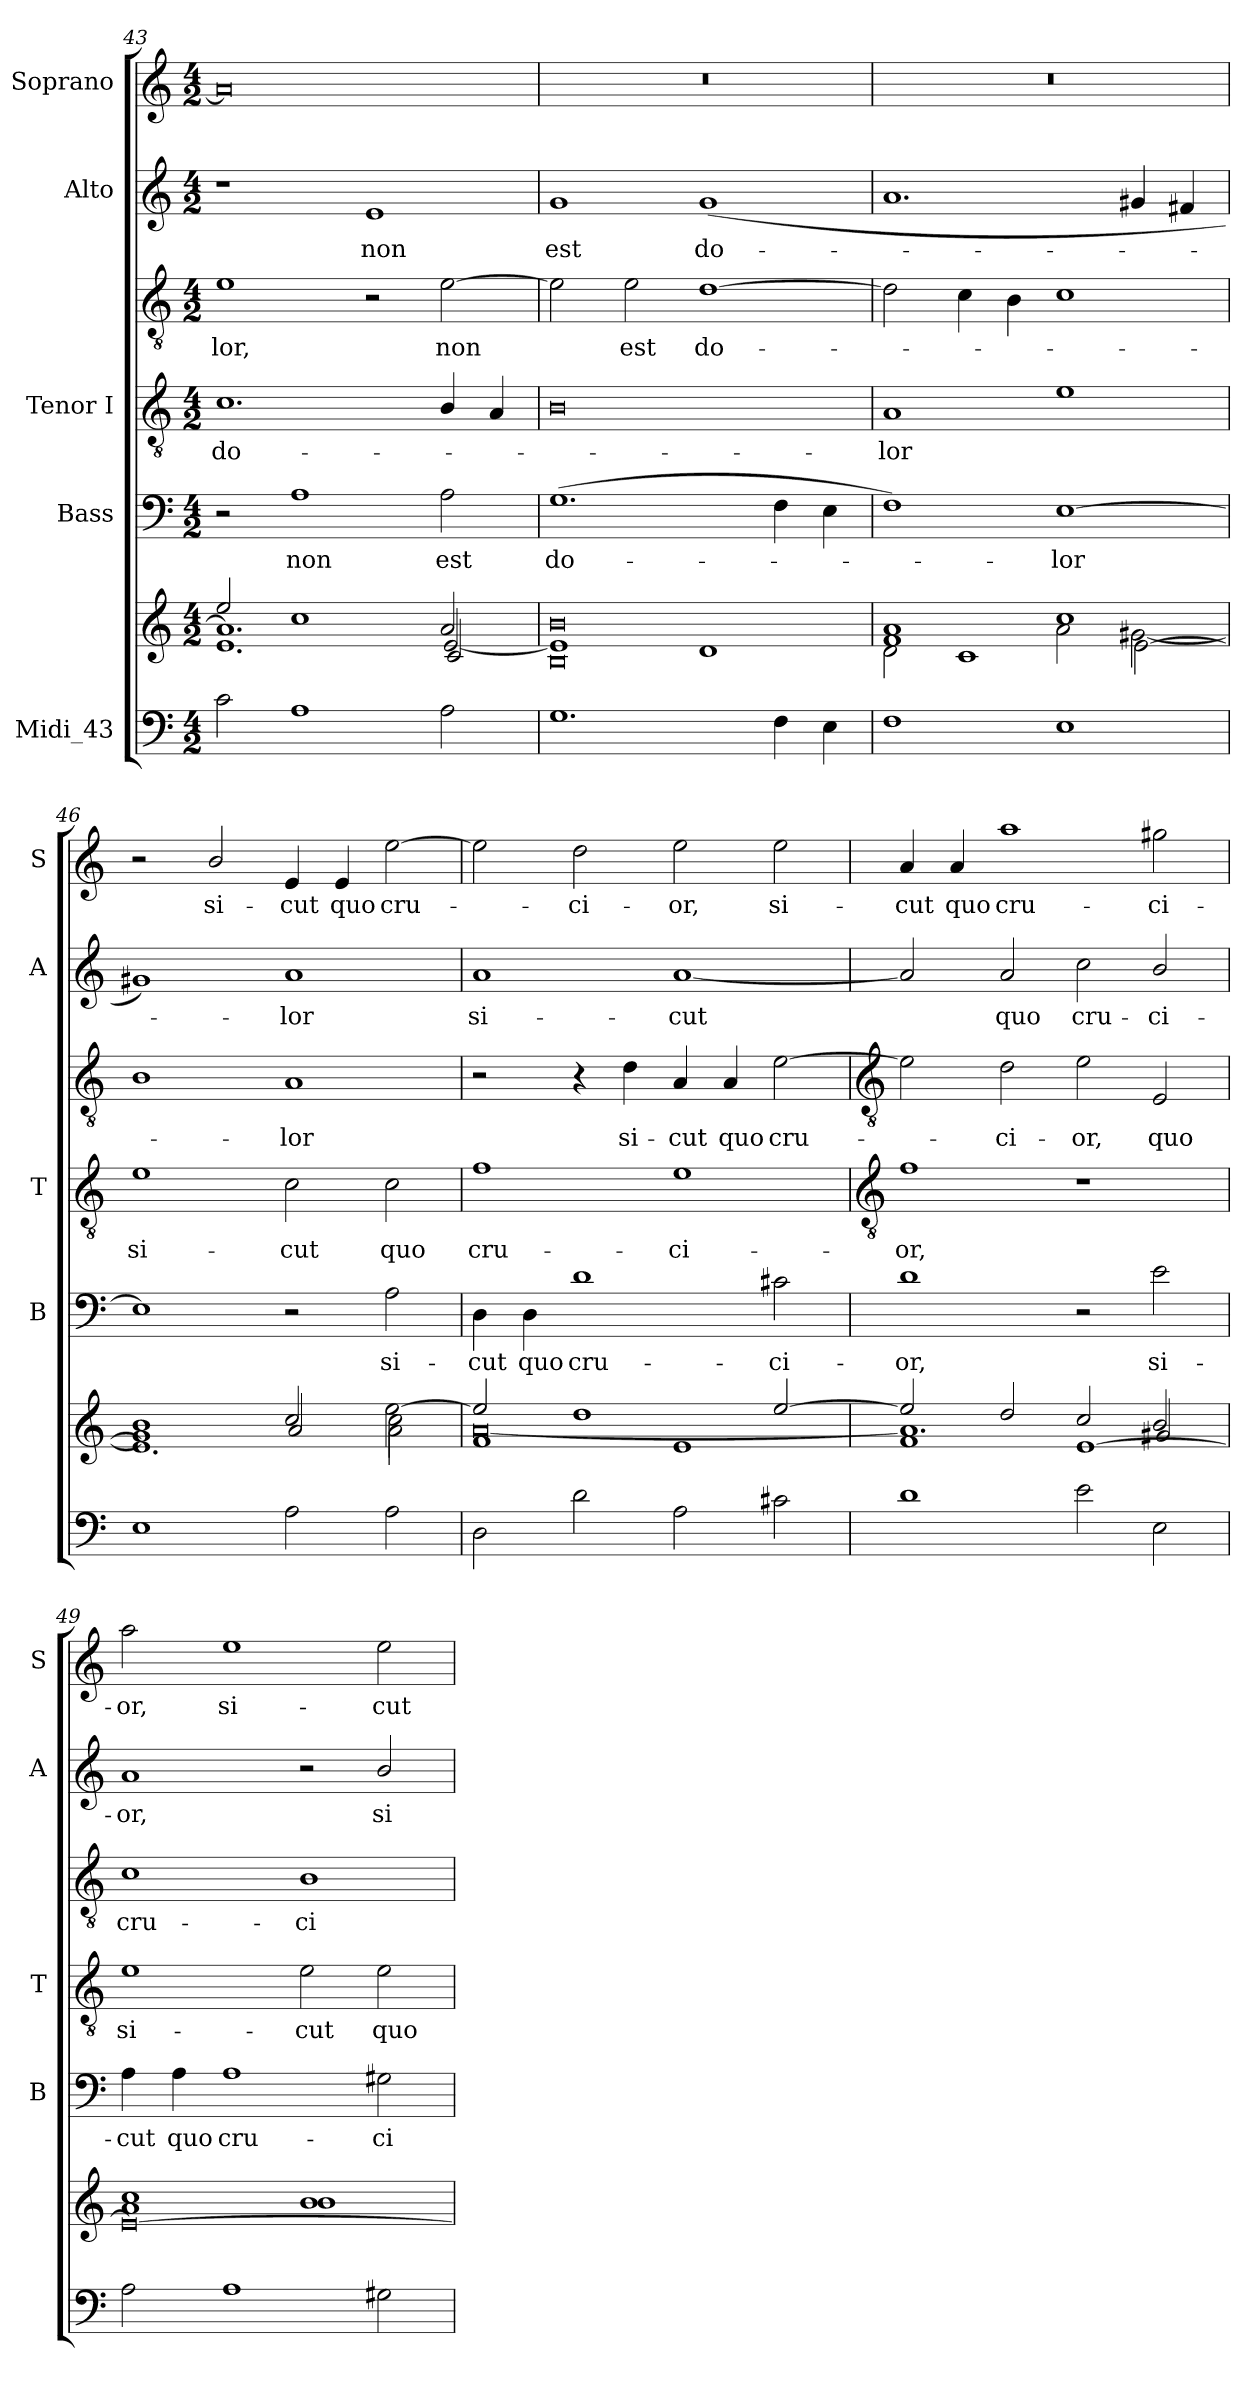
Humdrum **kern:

**kern	**kern	**kern	**text	**kern	**text	**kern	**text	**kern	**text	**kern	**text
*part5	*part5	*part4	*part4	*part3	*part3	*part3	*part3	*part2	*part2	*part1	*part1
*staff7	*staff6	*staff5	*staff5	*staff4	*staff4	*staff3	*staff3	*staff2	*staff2	*staff1	*staff1
*I"Midi_43	*	*I"Bass	*	*I"Tenor I	*	*	*	*I"Alto	*	*I"Soprano	*
*	*	*I'B	*	*I'T	*	*	*	*I'A	*	*I'S	*
*clefF4	*clefG2	*clefF4	*	*clefGv2	*	*clefGv2	*	*clefG2	*	*clefG2	*
*k[]	*k[]	*k[]	*	*k[]	*	*k[]	*	*k[]	*	*k[]	*
*C:	*C:	*C:	*	*C:	*	*C:	*	*C:	*	*C:	*
*M4/2	*M4/2	*M4/2	*	*M4/2	*	*M4/2	*	*M4/2	*	*M4/2	*
=43	=43	=43	=43	=43	=43	=43	=43	=43	=43	=43	=43
*	*^	*	*	*	*	*	*	*	*	*	*
*	*	*^	*	*	*	*	*	*	*	*	*	*
!	!	!	!	!	!	!	!LO:LY:b	!	!LO:LY:b	!	!	!	!
2c	2ee/	1.a\]	1.e\	2r	.	1.c	do-	1e	lor,	1r	.	0a]	.
!	!	!	!	!	!LO:LY:b	!	!	!	!	!	!	!	!
1A	1cc/	.	.	1A	non	.	.	.	.	.	.	.	.
!	!	!	!	!	!	!	!	!	!	!	!LO:LY:b	!	!
.	.	.	.	.	.	.	.	2r	.	1e	non	.	.
!	!	!	!	!	!LO:LY:b	!	!	!	!LO:LY:b	!	!	!	!
2A	2a/	[2e/	2c/	2A	est	4B/	.	[2e	non	.	.	.	.
.	.	.	.	.	.	4A	.	.	.	.	.	.	.
=44	=44	=44	=44	=44	=44	=44	=44	=44	=44	=44	=44	=44	=44
!	!	!	!	!	!LO:LY:b	!	!	!	!	!	!LO:LY:b	!	!
1.G	0b/	1e\]	0B\	(>1.G	do-	0B/	.	2e]	.	1g	est	0r	.
!	!	!	!	!	!	!	!	!	!LO:LY:b	!	!	!	!
.	.	.	.	.	.	.	.	2e	est	.	.	.	.
!	!	!	!	!	!	!	!	!	!LO:LY:b	!	!LO:LY:b	!	!
.	.	1d\	.	.	.	.	.	(>[1d	do-	(<1g	do-	.	.
4F	.	.	.	4F	.	.	.	.	.	.	.	.	.
4E	.	.	.	4E	.	.	.	.	.	.	.	.	.
=45	=45	=45	=45	=45	=45	=45	=45	=45	=45	=45	=45	=45	=45
!	!	!	!	!	!	!	!LO:LY:b	!	!	!	!	!	!
1F	1a/	1f\	2d\	1F)	.	1A\	lor	2d]	.	1.a	.	0r	.
.	.	.	1c\	.	.	.	.	4c	.	.	.	.	.
.	.	.	.	.	.	.	.	4B	.	.	.	.	.
!	!	!	!	!	!LO:LY:b	!	!	!	!	!	!	!	!
1E	1cc/	2a\	.	[1E	lor	1e)	.	1c	.	.	.	.	.
.	.	[2g#X\	[2e\	.	.	.	.	.	.	4g#X	.	.	.
.	.	.	.	.	.	.	.	.	.	4f#X	.	.	.
=46	=46	=46	=46	=46	=46	=46	=46	=46	=46	=46	=46	=46	=46
!	!	!	!	!	!	!	!LO:LY:b	!	!	!	!	!	!
1E	1b/	1g#\]	1.e\]	1E]	.	1e	si-	(1B\	.	1g#X)	.	2r	.
!	!	!	!	!	!	!	!	!	!	!	!	!	!LO:LY:b
.	.	.	.	.	.	.	.	.	.	.	.	2b/	si-
!	!	!	!	!	!	!	!LO:LY:b	!	!LO:LY:b	!	!LO:LY:b	!	!LO:LY:b
2A	2cc/	2a/	.	2r	.	2c	-cut	1A	lor	1a	lor	4e	-cut
!	!	!	!	!	!	!	!	!	!	!	!	!	!LO:LY:b
.	.	.	.	.	.	.	.	.	.	.	.	4e	quo
!	!	!	!	!	!LO:LY:b	!	!LO:LY:b	!	!	!	!	!	!LO:LY:b
2A	[2ee\	2cc\	2a\	2A	si-	2c	quo	.	.	.	.	[2ee	cru-
=47	=47	=47	=47	=47	=47	=47	=47	=47	=47	=47	=47	=47	=47
!	!	!	!	!	!LO:LY:b	!	!LO:LY:b	!	!	!	!LO:LY:b	!	!
2D	2ee/]	[0a\	1f\	4D	-cut	1f	cru-	2r	.	1a	si-	2ee]	.
!	!	!	!	!	!LO:LY:b	!	!	!	!	!	!	!	!
.	.	.	.	4D	quo	.	.	.	.	.	.	.	.
!	!	!	!	!	!LO:LY:b	!	!	!	!	!	!	!	!LO:LY:b
2d	1dd/	.	.	1d	cru-	.	.	4r	.	.	.	2dd	ci-
!	!	!	!	!	!	!	!	!	!LO:LY:b	!	!	!	!
.	.	.	.	.	.	.	.	4d	si-	.	.	.	.
!	!	!	!	!	!	!	!LO:LY:b	!	!LO:LY:b	!	!LO:LY:b	!	!LO:LY:b
2A	.	.	1e\	.	.	1e	-ci-	4A	-cut	[1a	-cut	2ee	-or,
!	!	!	!	!	!	!	!	!	!LO:LY:b	!	!	!	!
.	.	.	.	.	.	.	.	4A	quo	.	.	.	.
!	!	!	!	!	!LO:LY:b	!	!	!	!LO:LY:b	!	!	!	!LO:LY:b
2c#X	[2ee/	.	.	2c#X	-ci-	.	.	[2e	cru-	.	.	2ee	si-
!!LO:LB:g=z
=48	=48	=48	=48	=48	=48	=48	=48	=48	=48	=48	=48	=48	=48
*	*	*	*	*	*	*clefGv2	*	*clefGv2	*	*	*	*	*
!	!	!	!	!	!LO:LY:b	!	!LO:LY:b	!	!	!	!	!	!LO:LY:b
1d	2ee/]	1.a\]	1f\	1d	-or,	1f	or,	2e]	.	2a]	.	4a	-cut
!	!	!	!	!	!	!	!	!	!	!	!	!	!LO:LY:b
.	.	.	.	.	.	.	.	.	.	.	.	4a	quo
!	!	!	!	!	!	!	!	!	!LO:LY:b	!	!LO:LY:b	!	!LO:LY:b
.	2dd/	.	.	.	.	.	.	2d	-ci-	2a	quo	1aa	cru-
!	!	!	!	!	!	!	!	!	!LO:LY:b	!	!LO:LY:b	!	!
2e	2cc/	.	[1e\	2r	.	1r	.	2e	-or,	2cc	cru-	.	.
!	!	!	!	!	!LO:LY:b	!	!	!	!LO:LY:b	!	!LO:LY:b	!	!LO:LY:b
2E	2b/	2g#X/	.	2e	si-	.	.	2E	quo	2b/	-ci-	2gg#X	-ci-
=49	=49	=49	=49	=49	=49	=49	=49	=49	=49	=49	=49	=49	=49
!	!	!	!	!	!LO:LY:b	!	!LO:LY:b	!	!LO:LY:b	!	!LO:LY:b	!	!LO:LY:b
2A	1cc/	1a\	0e\_	4A	-cut	1e	-si-	1c	cru-	1a	-or,	2aa	-or,
!	!	!	!	!	!LO:LY:b	!	!	!	!	!	!	!	!
.	.	.	.	4A	quo	.	.	.	.	.	.	.	.
!	!	!	!	!	!LO:LY:b	!	!	!	!	!	!	!	!LO:LY:b
1A	.	.	.	1A	cru-	.	.	.	.	.	.	1ee	si-
!	!	!	!	!	!	!	!LO:LY:b	!	!LO:LY:b	!	!	!	!
.	1b/	1b\	.	.	.	2e	-cut	1B	-ci-	2r	.	.	.
!	!	!	!	!	!LO:LY:b	!	!LO:LY:b	!	!	!	!LO:LY:b	!	!LO:LY:b
2G#X	.	.	.	2G#X	-ci-	2e	quo	.	.	2b/	si-	2ee	-cut
*	*v	*v	*v	*	*	*	*	*	*	*	*	*	*
=	=	=	=	=	=	=	=	=	=	=	=
*-	*-	*-	*-	*-	*-	*-	*-	*-	*-	*-	*-
